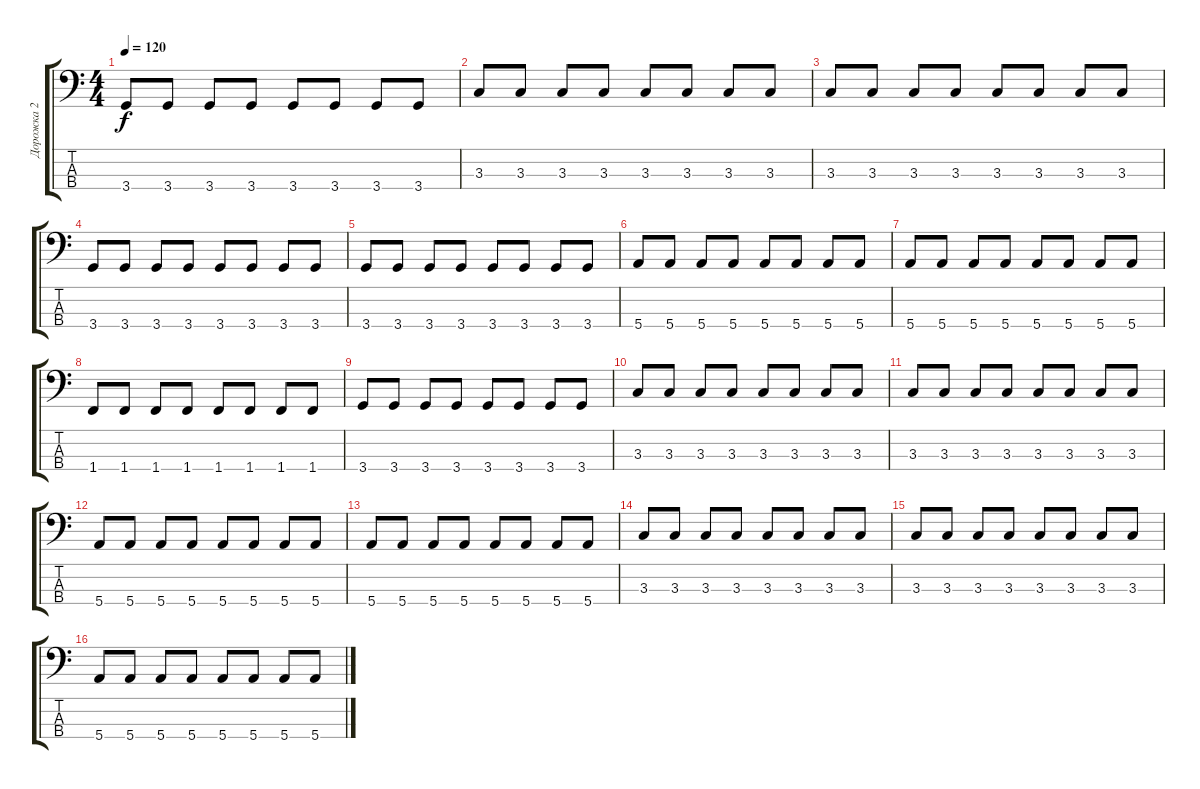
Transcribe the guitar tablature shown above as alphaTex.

\track ("Дорожка 2" "Дорожка 2") {instrument electricbasspick}
\staff {score tabs}
\tuning (G2 D2 A1 E1) {hide}
\ts (4 4)
\tempo 120
\clef f4
\ks c
3.4.8{dy f} 3.4.8 3.4.8 3.4.8 3.4.8 3.4.8 3.4.8 3.4.8 |
3.3.8 3.3.8 3.3.8 3.3.8 3.3.8 3.3.8 3.3.8 3.3.8 |
3.3.8 3.3.8 3.3.8 3.3.8 3.3.8 3.3.8 3.3.8 3.3.8 |
3.4.8 3.4.8 3.4.8 3.4.8 3.4.8 3.4.8 3.4.8 3.4.8 |
3.4.8 3.4.8 3.4.8 3.4.8 3.4.8 3.4.8 3.4.8 3.4.8 |
5.4.8 5.4.8 5.4.8 5.4.8 5.4.8 5.4.8 5.4.8 5.4.8 |
5.4.8 5.4.8 5.4.8 5.4.8 5.4.8 5.4.8 5.4.8 5.4.8 |
1.4.8 1.4.8 1.4.8 1.4.8 1.4.8 1.4.8 1.4.8 1.4.8 |
3.4.8 3.4.8 3.4.8 3.4.8 3.4.8 3.4.8 3.4.8 3.4.8 |
3.3.8 3.3.8 3.3.8 3.3.8 3.3.8 3.3.8 3.3.8 3.3.8 |
3.3.8 3.3.8 3.3.8 3.3.8 3.3.8 3.3.8 3.3.8 3.3.8 |
5.4.8 5.4.8 5.4.8 5.4.8 5.4.8 5.4.8 5.4.8 5.4.8 |
5.4.8 5.4.8 5.4.8 5.4.8 5.4.8 5.4.8 5.4.8 5.4.8 |
3.3.8 3.3.8 3.3.8 3.3.8 3.3.8 3.3.8 3.3.8 3.3.8 |
3.3.8 3.3.8 3.3.8 3.3.8 3.3.8 3.3.8 3.3.8 3.3.8 |
5.4.8 5.4.8 5.4.8 5.4.8 5.4.8 5.4.8 5.4.8 5.4.8
